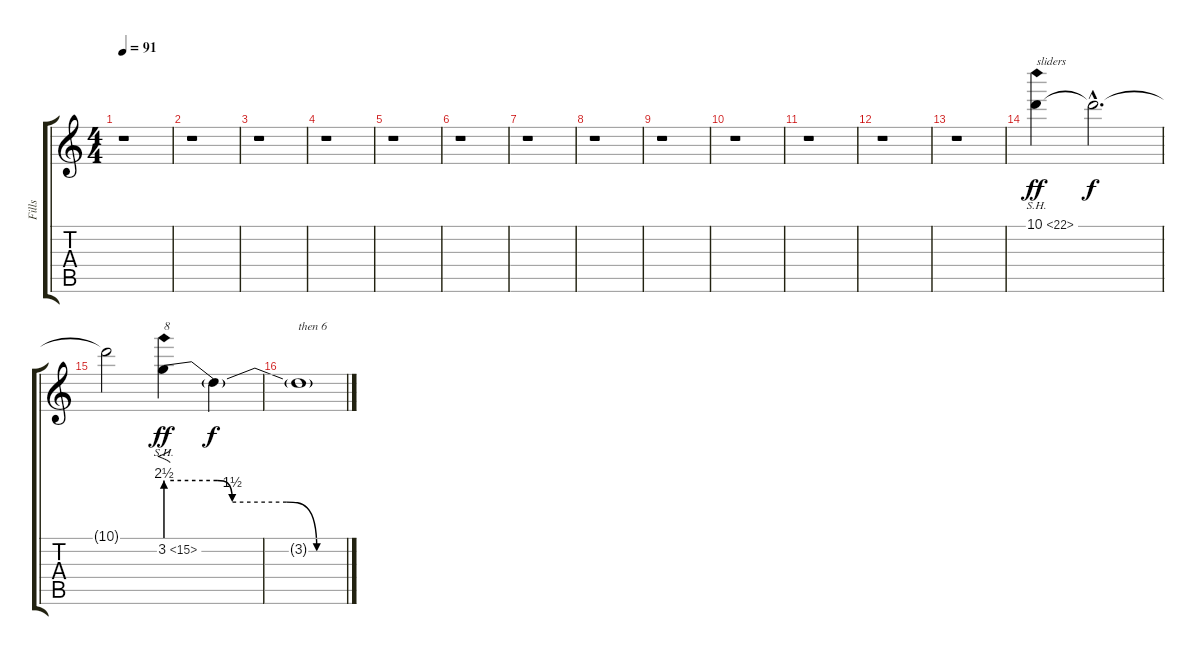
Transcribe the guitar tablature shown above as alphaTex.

\track ("Fills" "Fills") {instrument overdrivenguitar}
\staff {score tabs}
\tuning (E4 B3 G3 D3 A2 D2) {hide}
\ts (4 4)
\tempo 91
\clef g2
\ks c
r.1{dy ff} |
r.1 |
r.1 |
r.1 |
r.1 |
r.1 |
r.1 |
r.1 |
r.1 |
r.1 |
r.1 |
r.1 |
r.1 |
10.1{sh 12}.4{txt "sliders" volume 14} 10.1{hac t}.2{d dy f} |
10.1{t}.2 3.2{be (custom 0 10 17 10 22 6 40 6 50 0 60 0) sh 12}.4{f txt "8" dy ff} 3.2{t}.4{dy f volume 15} |
3.2{t}.1{txt "then 6"}
